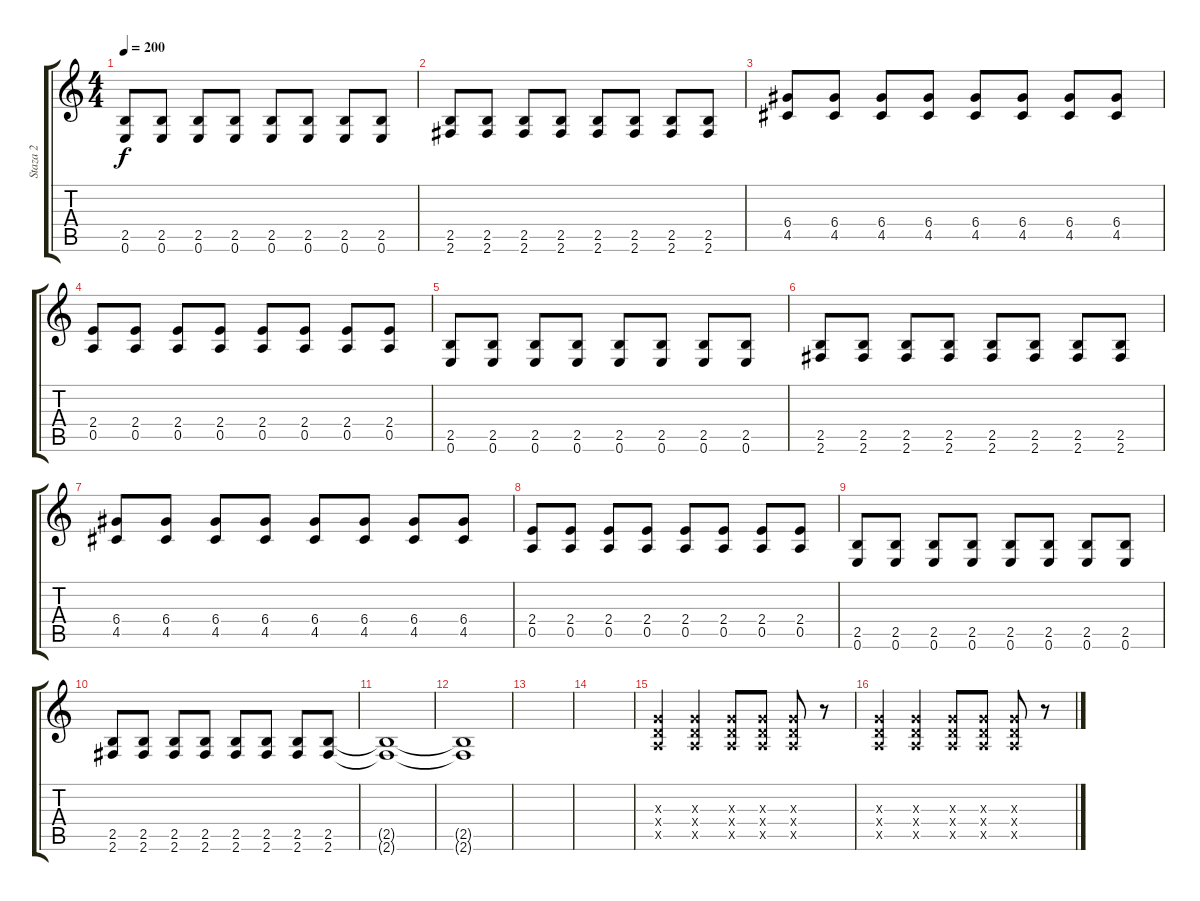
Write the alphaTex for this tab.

\track ("Staza 2" "Staza 2") {instrument overdrivenguitar}
\staff {score tabs}
\tuning (E4 B3 G3 D3 A2 E2) {hide}
\ts (4 4)
\tempo 200
\clef g2
\ks c
(2.5 0.6).8{dy f} (2.5 0.6).8 (2.5 0.6).8 (2.5 0.6).8 (2.5 0.6).8 (2.5 0.6).8 (2.5 0.6).8 (2.5 0.6).8 |
(2.5 2.6).8 (2.5 2.6).8 (2.5 2.6).8 (2.5 2.6).8 (2.5 2.6).8 (2.5 2.6).8 (2.5 2.6).8 (2.5 2.6).8 |
(6.4 4.5).8 (6.4 4.5).8 (6.4 4.5).8 (6.4 4.5).8 (6.4 4.5).8 (6.4 4.5).8 (6.4 4.5).8 (6.4 4.5).8 |
(2.4 0.5).8 (2.4 0.5).8 (2.4 0.5).8 (2.4 0.5).8 (2.4 0.5).8 (2.4 0.5).8 (2.4 0.5).8 (2.4 0.5).8 |
(2.5 0.6).8 (2.5 0.6).8 (2.5 0.6).8 (2.5 0.6).8 (2.5 0.6).8 (2.5 0.6).8 (2.5 0.6).8 (2.5 0.6).8 |
(2.5 2.6).8 (2.5 2.6).8 (2.5 2.6).8 (2.5 2.6).8 (2.5 2.6).8 (2.5 2.6).8 (2.5 2.6).8 (2.5 2.6).8 |
(6.4 4.5).8 (6.4 4.5).8 (6.4 4.5).8 (6.4 4.5).8 (6.4 4.5).8 (6.4 4.5).8 (6.4 4.5).8 (6.4 4.5).8 |
(2.4 0.5).8 (2.4 0.5).8 (2.4 0.5).8 (2.4 0.5).8 (2.4 0.5).8 (2.4 0.5).8 (2.4 0.5).8 (2.4 0.5).8 |
(2.5 0.6).8 (2.5 0.6).8 (2.5 0.6).8 (2.5 0.6).8 (2.5 0.6).8 (2.5 0.6).8 (2.5 0.6).8 (2.5 0.6).8 |
(2.5 2.6).8 (2.5 2.6).8 (2.5 2.6).8 (2.5 2.6).8 (2.5 2.6).8 (2.5 2.6).8 (2.5 2.6).8 (2.5 2.6).8 |
(2.5{t} 2.6{t}).1 |
(2.5{t} 2.6{t}).1 |
|
|
(0.3{x} 0.4{x} 0.5{x}).4 (0.3{x} 0.4{x} 0.5{x}).4 (0.3{x} 0.4{x} 0.5{x}).8 (0.3{x} 0.4{x} 0.5{x}).8 (0.3{x} 0.4{x} 0.5{x}).8 r.8 |
(0.3{x} 0.4{x} 0.5{x}).4 (0.3{x} 0.4{x} 0.5{x}).4 (0.3{x} 0.4{x} 0.5{x}).8 (0.3{x} 0.4{x} 0.5{x}).8 (0.3{x} 0.4{x} 0.5{x}).8 r.8
